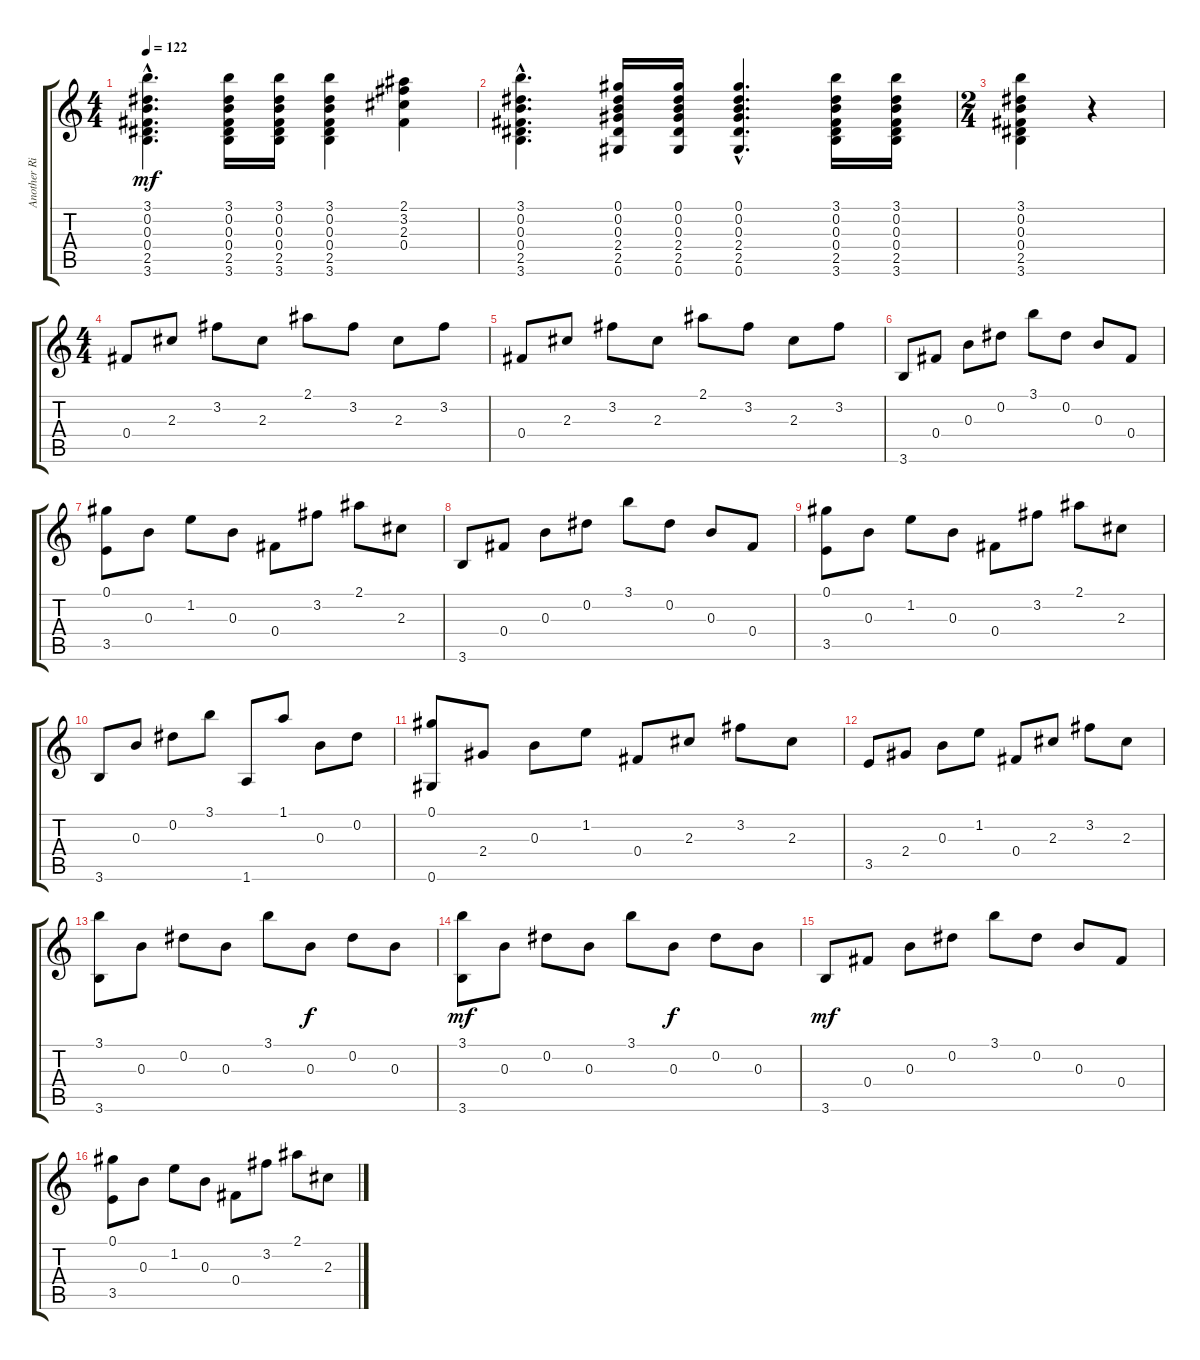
\track ("Another Ritchie's Guitar" "Another Ri") {instrument acousticguitarsteel}
\staff {score tabs}
\tuning (Ab4 Eb4 B3 Gb3 Db3 Ab2) {hide}
\ts (4 4)
\tempo 122
\clef g2
\ks c
(3.1{hac} 0.2{hac} 0.3{hac} 0.4{hac} 2.5{hac} 3.6{hac}).4{d dy mf} (3.1 0.2 0.3 0.4 2.5 3.6).16 (3.1 0.2 0.3 0.4 2.5 3.6).16 (3.1 0.2 0.3 0.4 2.5 3.6).4 (2.1 3.2 2.3 0.4).4 |
(3.1{hac} 0.2{hac} 0.3{hac} 0.4{hac} 2.5{hac} 3.6{hac}).4{d} (0.1 0.2 0.3 2.4 2.5 0.6).16 (0.1 0.2 0.3 2.4 2.5 0.6).16 (0.1{hac} 0.2{hac} 0.3{hac} 2.4{hac} 2.5{hac} 0.6{hac}).4{d} (3.1 0.2 0.3 0.4 2.5 3.6).16 (3.1 0.2 0.3 0.4 2.5 3.6).16 |
\ts (2 4)
(3.1 0.2 0.3 0.4 2.5 3.6).4 r.4 |
\ts (4 4)
0.4.8 2.3.8 3.2.8 2.3.8 2.1.8 3.2.8 2.3.8 3.2.8 |
0.4.8 2.3.8 3.2.8 2.3.8 2.1.8 3.2.8 2.3.8 3.2.8 |
3.6.8 0.4.8 0.3.8 0.2.8 3.1.8 0.2.8 0.3.8 0.4.8 |
(0.1 3.5).8 0.3.8 1.2.8 0.3.8 0.4.8 3.2.8 2.1.8 2.3.8 |
3.6.8 0.4.8 0.3.8 0.2.8 3.1.8 0.2.8 0.3.8 0.4.8 |
(0.1 3.5).8 0.3.8 1.2.8 0.3.8 0.4.8 3.2.8 2.1.8 2.3.8 |
3.6.8 0.3.8 0.2.8 3.1.8 1.6.8 1.1.8 0.3.8 0.2.8 |
(0.1 0.6).8 2.4.8 0.3.8 1.2.8 0.4.8 2.3.8 3.2.8 2.3.8 |
3.5.8 2.4.8 0.3.8 1.2.8 0.4.8 2.3.8 3.2.8 2.3.8 |
(3.1 3.6).8 0.3.8 0.2.8 0.3.8 3.1.8 0.3.8{dy f} 0.2.8 0.3.8 |
(3.1 3.6).8{dy mf} 0.3.8 0.2.8 0.3.8 3.1.8 0.3.8{dy f} 0.2.8 0.3.8 |
3.6.8{dy mf} 0.4.8 0.3.8 0.2.8 3.1.8 0.2.8 0.3.8 0.4.8 |
(0.1 3.5).8 0.3.8 1.2.8 0.3.8 0.4.8 3.2.8 2.1.8 2.3.8
